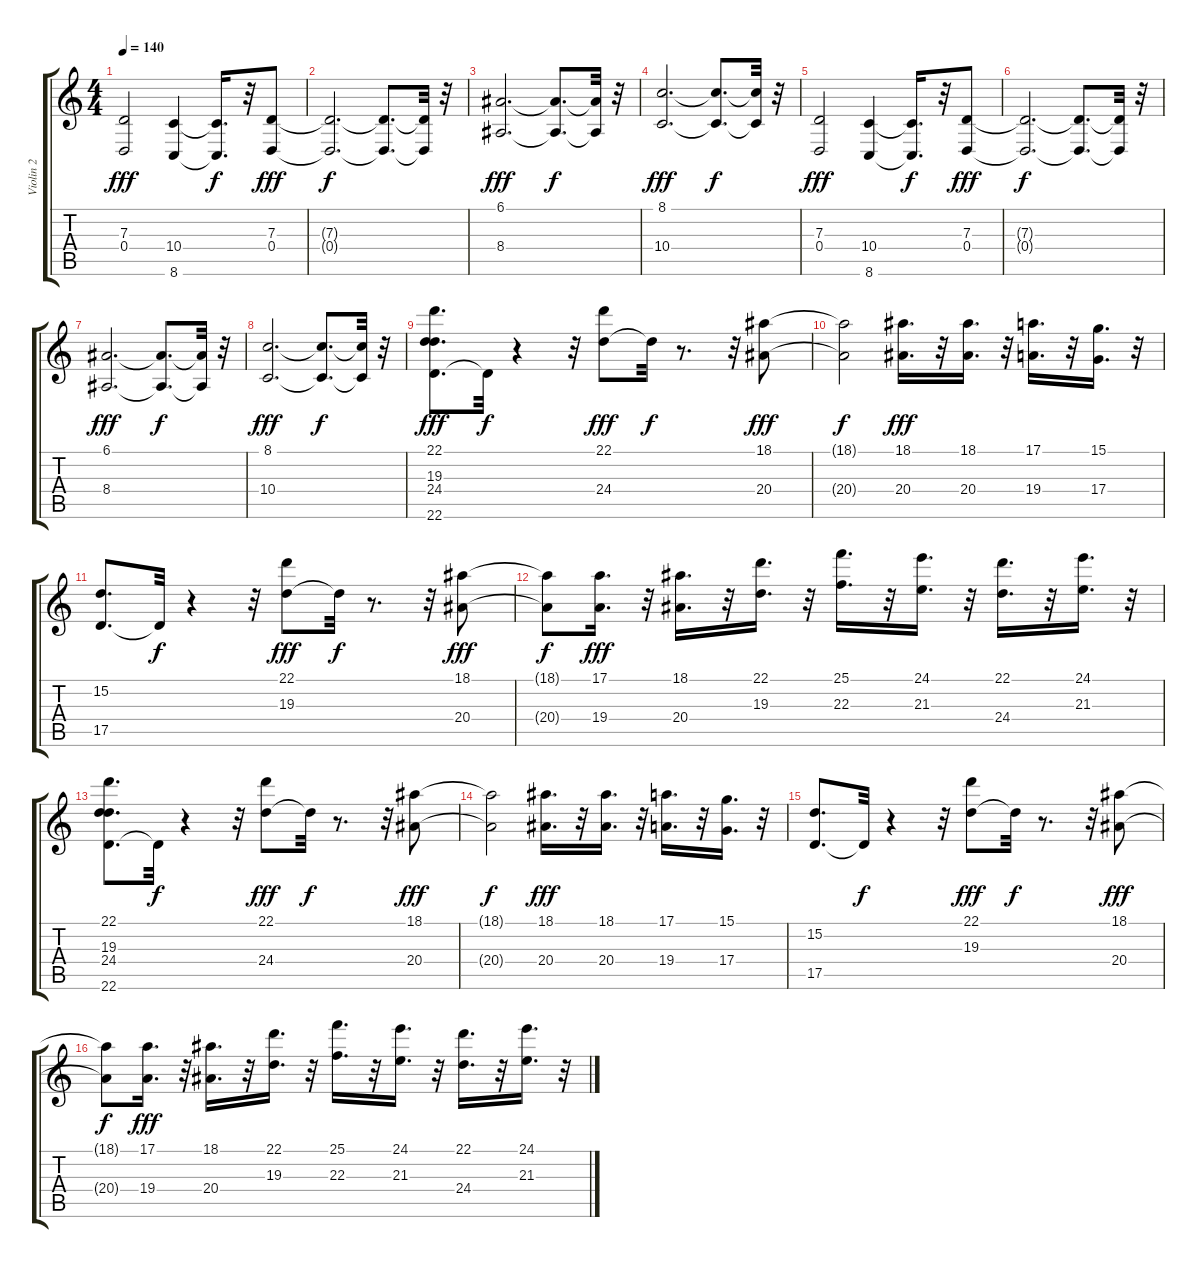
\track ("Violin 2" "Violin 2") {instrument stringensemble1}
\staff {score tabs}
\tuning (E4 B3 G3 D3 A2 E2) {hide}
\ts (4 4)
\tempo 140
\clef g2
\ks c
(7.3 0.4).2{dy fff volume 10} (10.4 8.6).4 (10.4{t} 8.6{t}).16{d dy f} r.32 (7.3 0.4).8{dy fff} |
(7.3{t} 0.4{t}).2{d dy f} (7.3{t} 0.4{t}).8{d} (7.3{t} 0.4{t}).32 r.32 |
(6.1 8.4).2{d dy fff volume 10} (6.1{t} 8.4{t}).8{d dy f} (6.1{t} 8.4{t}).32 r.32 |
(8.1 10.4).2{d dy fff volume 10} (8.1{t} 10.4{t}).8{d dy f} (8.1{t} 10.4{t}).32 r.32 |
(7.3 0.4).2{dy fff volume 10} (10.4 8.6).4 (10.4{t} 8.6{t}).16{d dy f} r.32 (7.3 0.4).8{dy fff} |
(7.3{t} 0.4{t}).2{d dy f} (7.3{t} 0.4{t}).8{d} (7.3{t} 0.4{t}).32 r.32 |
(6.1 8.4).2{d dy fff volume 10} (6.1{t} 8.4{t}).8{d dy f} (6.1{t} 8.4{t}).32 r.32 |
(8.1 10.4).2{d dy fff volume 10} (8.1{t} 10.4{t}).8{d dy f} (8.1{t} 10.4{t}).32 r.32 |
(22.1 19.3 24.4 22.6).8{d dy fff volume 10} 22.6{t}.32{dy f} r.4 r.32 (22.1 24.4).8{dy fff} 24.4{t}.32{dy f} r.8{d} r.32 (18.1 20.4).8{dy fff} |
(18.1{t} 20.4{t}).2{dy f} (18.1 20.4).16{d dy fff volume 10} r.32 (18.1 20.4).16{d} r.32 (17.1 19.4).16{d} r.32 (15.1 17.4).16{d} r.32 |
(15.2 17.5).8{d} 17.5{t}.32{dy f} r.4 r.32 (22.1 19.3).8{dy fff} 19.3{t}.32{dy f} r.8{d} r.32 (18.1 20.4).8{dy fff} |
(18.1{t} 20.4{t}).8{dy f} (17.1 19.4).16{d dy fff} r.32 (18.1 20.4).16{d} r.32 (22.1 19.3).16{d} r.32 (25.1 22.3).16{d} r.32 (24.1 21.3).16{d} r.32 (22.1 24.4).16{d} r.32 (24.1 21.3).16{d} r.32 |
(22.1 19.3 24.4 22.6).8{d} 22.6{t}.32{dy f} r.4 r.32 (22.1 24.4).8{dy fff} 24.4{t}.32{dy f} r.8{d} r.32 (18.1 20.4).8{dy fff} |
(18.1{t} 20.4{t}).2{dy f} (18.1 20.4).16{d dy fff volume 10} r.32 (18.1 20.4).16{d} r.32 (17.1 19.4).16{d} r.32 (15.1 17.4).16{d} r.32 |
(15.2 17.5).8{d} 17.5{t}.32{dy f} r.4 r.32 (22.1 19.3).8{dy fff} 19.3{t}.32{dy f} r.8{d} r.32 (18.1 20.4).8{dy fff} |
(18.1{t} 20.4{t}).8{dy f} (17.1 19.4).16{d dy fff} r.32 (18.1 20.4).16{d} r.32 (22.1 19.3).16{d} r.32 (25.1 22.3).16{d} r.32 (24.1 21.3).16{d} r.32 (22.1 24.4).16{d} r.32 (24.1 21.3).16{d} r.32
